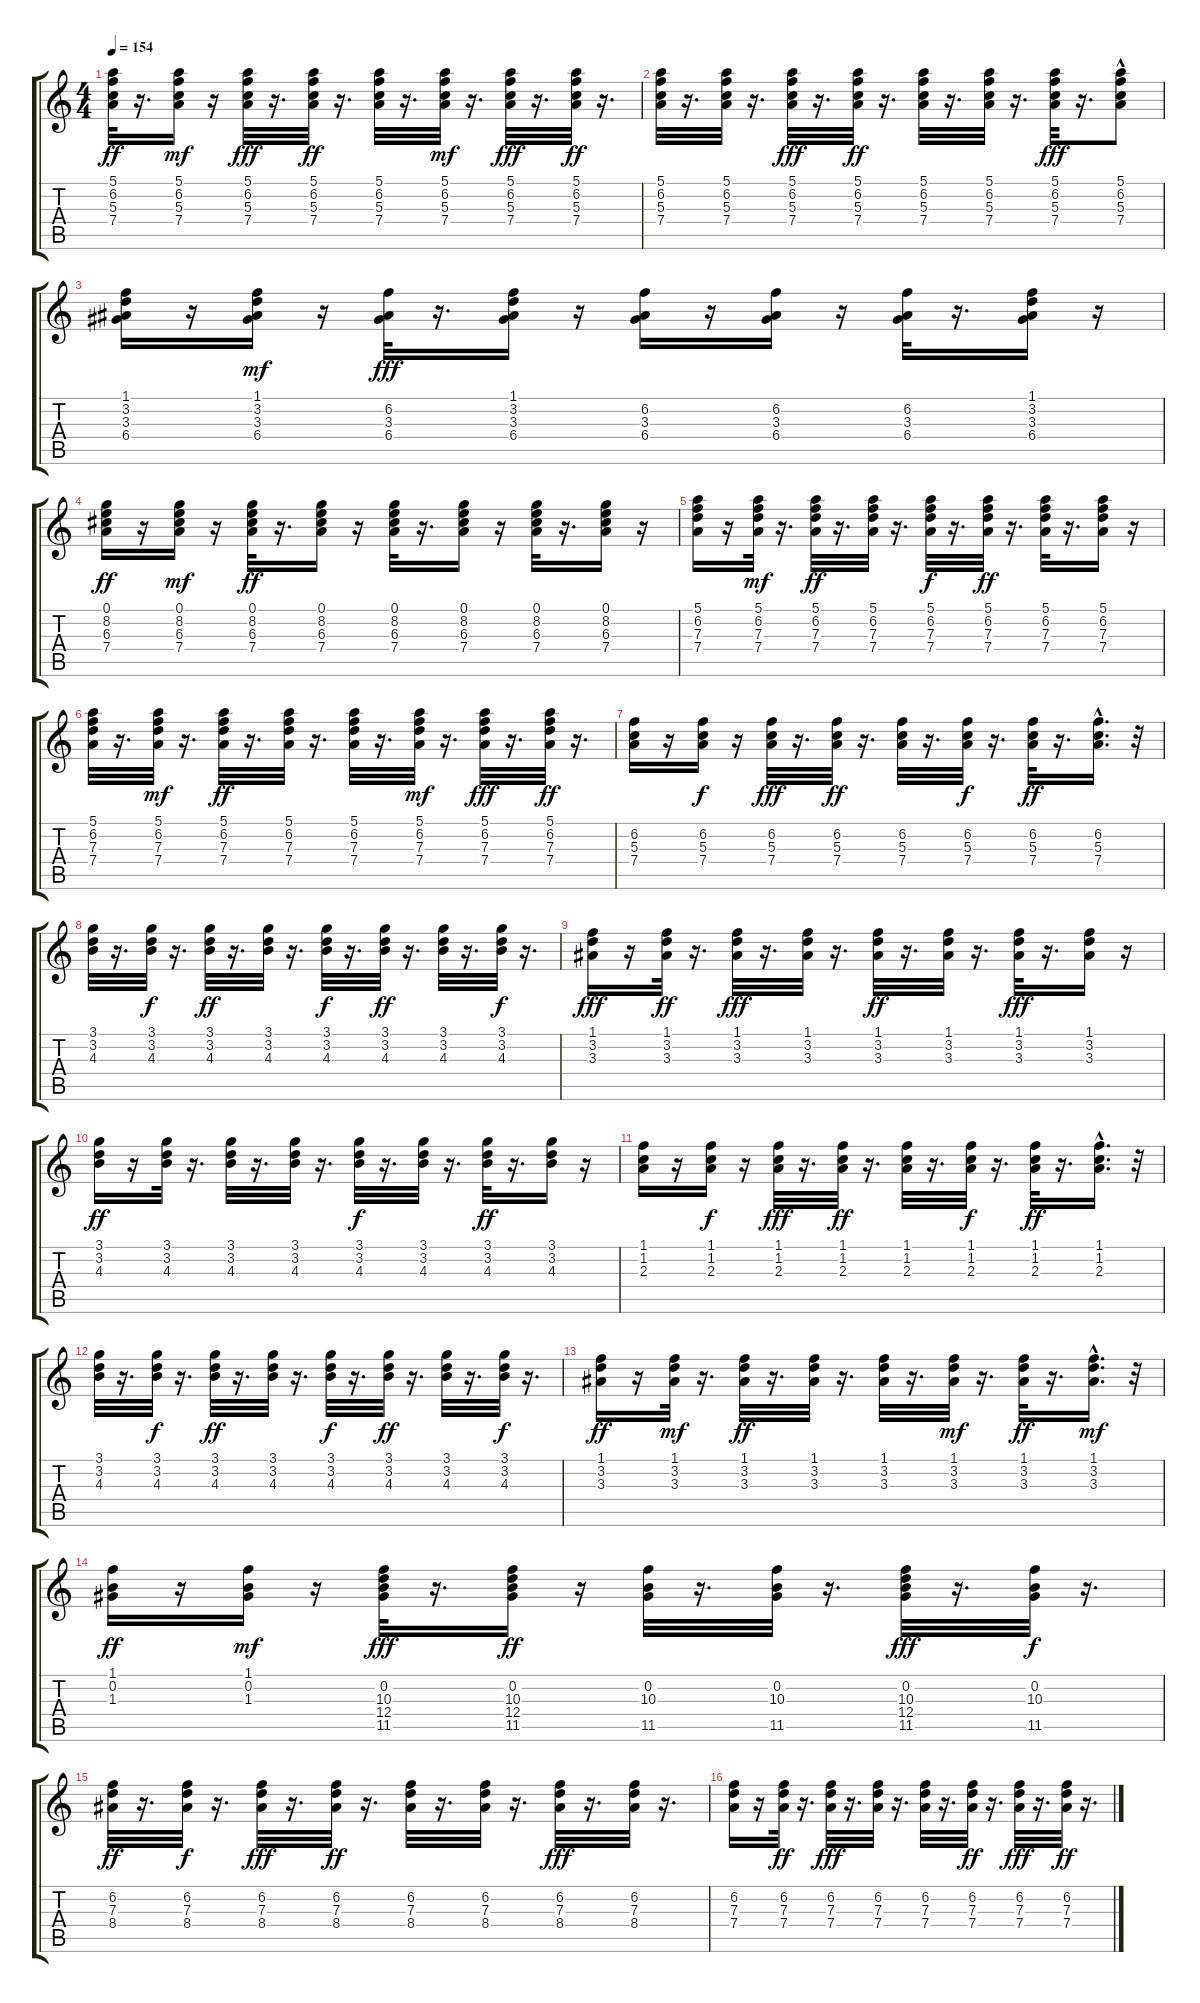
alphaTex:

\track "" {instrument electricbasspick}
\staff {score tabs}
\tuning (E4 B3 G3 D3 A2 E2) {hide}
\ts (4 4)
\tempo 154
\clef g2
\ks c
(5.1 6.2 5.3 7.4).32{dy ff} r.16{d} (5.1 6.2 5.3 7.4).16{dy mf} r.16 (5.1 6.2 5.3 7.4).32{dy fff} r.16{d} (5.1 6.2 5.3 7.4).32{dy ff} r.16{d} (5.1 6.2 5.3 7.4).32 r.16{d} (5.1 6.2 5.3 7.4).32{dy mf} r.16{d} (5.1 6.2 5.3 7.4).32{dy fff} r.16{d} (5.1 6.2 5.3 7.4).32{dy ff} r.16{d} |
(5.1 6.2 5.3 7.4).32 r.16{d} (5.1 6.2 5.3 7.4).32 r.16{d} (5.1 6.2 5.3 7.4).32{dy fff} r.16{d} (5.1 6.2 5.3 7.4).32{dy ff} r.16{d} (5.1 6.2 5.3 7.4).32 r.16{d} (5.1 6.2 5.3 7.4).32 r.16{d} (5.1 6.2 5.3 7.4).32{dy fff} r.16{d} (5.1 6.2{hac} 5.3{hac} 7.4{hac}).8 |
(1.1 3.2 3.3 6.4).16 r.16 (1.1 3.2 3.3 6.4).16{dy mf} r.16 (6.2 3.3 6.4).32{dy fff} r.16{d} (1.1 3.2 3.3 6.4).16 r.16 (6.2 3.3 6.4).16 r.16 (6.2 3.3 6.4).16 r.16 (6.2 3.3 6.4).32 r.16{d} (1.1 3.2 3.3 6.4).16 r.16 |
(0.1 8.2 6.3 7.4).16{dy ff} r.16 (0.1 8.2 6.3 7.4).16{dy mf} r.16 (0.1 8.2 6.3 7.4).32{dy ff} r.16{d} (0.1 8.2 6.3 7.4).16 r.16 (0.1 8.2 6.3 7.4).32 r.16{d} (0.1 8.2 6.3 7.4).16 r.16 (0.1 8.2 6.3 7.4).32 r.16{d} (0.1 8.2 6.3 7.4).16 r.16 |
(5.1 6.2 7.3 7.4).16 r.16 (5.1 6.2 7.3 7.4).32{dy mf} r.16{d} (5.1 6.2 7.3 7.4).32{dy ff} r.16{d} (5.1 6.2 7.3 7.4).32 r.16{d} (5.1 6.2 7.3 7.4).32{dy f} r.16{d} (5.1 6.2 7.3 7.4).32{dy ff} r.16{d} (5.1 6.2 7.3 7.4).32 r.16{d} (5.1 6.2 7.3 7.4).16 r.16 |
(5.1 6.2 7.3 7.4).32 r.16{d} (5.1 6.2 7.3 7.4).32{dy mf} r.16{d} (5.1 6.2 7.3 7.4).32{dy ff} r.16{d} (5.1 6.2 7.3 7.4).32 r.16{d} (5.1 6.2 7.3 7.4).32 r.16{d} (5.1 6.2 7.3 7.4).32{dy mf} r.16{d} (5.1 6.2 7.3 7.4).32{dy fff} r.16{d} (5.1 6.2 7.3 7.4).32{dy ff} r.16{d} |
(6.2 5.3 7.4).16 r.16 (6.2 5.3 7.4).16{dy f} r.16 (6.2 5.3 7.4).32{dy fff} r.16{d} (6.2 5.3 7.4).32{dy ff} r.16{d} (6.2 5.3 7.4).32 r.16{d} (6.2 5.3 7.4).32{dy f} r.16{d} (6.2 5.3 7.4).32{dy ff} r.16{d} (6.2{hac} 5.3{hac} 7.4{hac}).16{d} r.32 |
(3.1 3.2 4.3).32 r.16{d} (3.1 3.2 4.3).32{dy f} r.16{d} (3.1 3.2 4.3).32{dy ff} r.16{d} (3.1 3.2 4.3).32 r.16{d} (3.1 3.2 4.3).32{dy f} r.16{d} (3.1 3.2 4.3).32{dy ff} r.16{d} (3.1 3.2 4.3).32 r.16{d} (3.1 3.2 4.3).32{dy f} r.16{d} |
(1.1 3.2 3.3).16{dy fff} r.16 (1.1 3.2 3.3).32{dy ff} r.16{d} (1.1 3.2 3.3).32{dy fff} r.16{d} (1.1 3.2 3.3).32 r.16{d} (1.1 3.2 3.3).32{dy ff} r.16{d} (1.1 3.2 3.3).32 r.16{d} (1.1 3.2 3.3).32{dy fff} r.16{d} (1.1 3.2 3.3).16 r.16 |
(3.1 3.2 4.3).16{dy ff} r.16 (3.1 3.2 4.3).32 r.16{d} (3.1 3.2 4.3).32 r.16{d} (3.1 3.2 4.3).32 r.16{d} (3.1 3.2 4.3).32{dy f} r.16{d} (3.1 3.2 4.3).32 r.16{d} (3.1 3.2 4.3).32{dy ff} r.16{d} (3.1 3.2 4.3).16 r.16 |
(1.1 1.2 2.3).16 r.16 (1.1 1.2 2.3).16{dy f} r.16 (1.1 1.2 2.3).32{dy fff} r.16{d} (1.1 1.2 2.3).32{dy ff} r.16{d} (1.1 1.2 2.3).32 r.16{d} (1.1 1.2 2.3).32{dy f} r.16{d} (1.1 1.2 2.3).32{dy ff} r.16{d} (1.1{hac} 1.2{hac} 2.3{hac}).16{d} r.32 |
(3.1 3.2 4.3).32 r.16{d} (3.1 3.2 4.3).32{dy f} r.16{d} (3.1 3.2 4.3).32{dy ff} r.16{d} (3.1 3.2 4.3).32 r.16{d} (3.1 3.2 4.3).32{dy f} r.16{d} (3.1 3.2 4.3).32{dy ff} r.16{d} (3.1 3.2 4.3).32 r.16{d} (3.1 3.2 4.3).32{dy f} r.16{d} |
(1.1 3.2 3.3).16{dy ff} r.16 (1.1 3.2 3.3).32{dy mf} r.16{d} (1.1 3.2 3.3).32{dy ff} r.16{d} (1.1 3.2 3.3).32 r.16{d} (1.1 3.2 3.3).32 r.16{d} (1.1 3.2 3.3).32{dy mf} r.16{d} (1.1 3.2 3.3).32{dy ff} r.16{d} (1.1{hac} 3.2{hac} 3.3).16{d dy mf} r.32 |
(1.1 0.2 1.3).16{dy ff} r.16 (1.1 0.2 1.3).16{dy mf} r.16 (0.2 10.3 12.4 11.5).32{dy fff} r.16{d} (0.2 10.3 12.4 11.5).16{dy ff} r.16 (0.2 10.3 11.5).32 r.16{d} (0.2 10.3 11.5).32 r.16{d} (0.2 10.3 12.4 11.5).32{dy fff} r.16{d} (0.2 10.3 11.5).32{dy f} r.16{d} |
(6.2 7.3 8.4).32{dy ff} r.16{d} (6.2 7.3 8.4).32{dy f} r.16{d} (6.2 7.3 8.4).32{dy fff} r.16{d} (6.2 7.3 8.4).32{dy ff} r.16{d} (6.2 7.3 8.4).32 r.16{d} (6.2 7.3 8.4).32 r.16{d} (6.2 7.3 8.4).32{dy fff} r.16{d} (6.2 7.3 8.4).32 r.16{d} |
(6.2 7.3 7.4).16 r.16 (6.2 7.3 7.4).32{dy ff} r.16{d} (6.2 7.3 7.4).32{dy fff} r.16{d} (6.2 7.3 7.4).32 r.16{d} (6.2 7.3 7.4).32 r.16{d} (6.2 7.3 7.4).32{dy ff} r.16{d} (6.2 7.3 7.4).32{dy fff} r.16{d} (6.2 7.3 7.4).32{dy ff} r.16{d}
